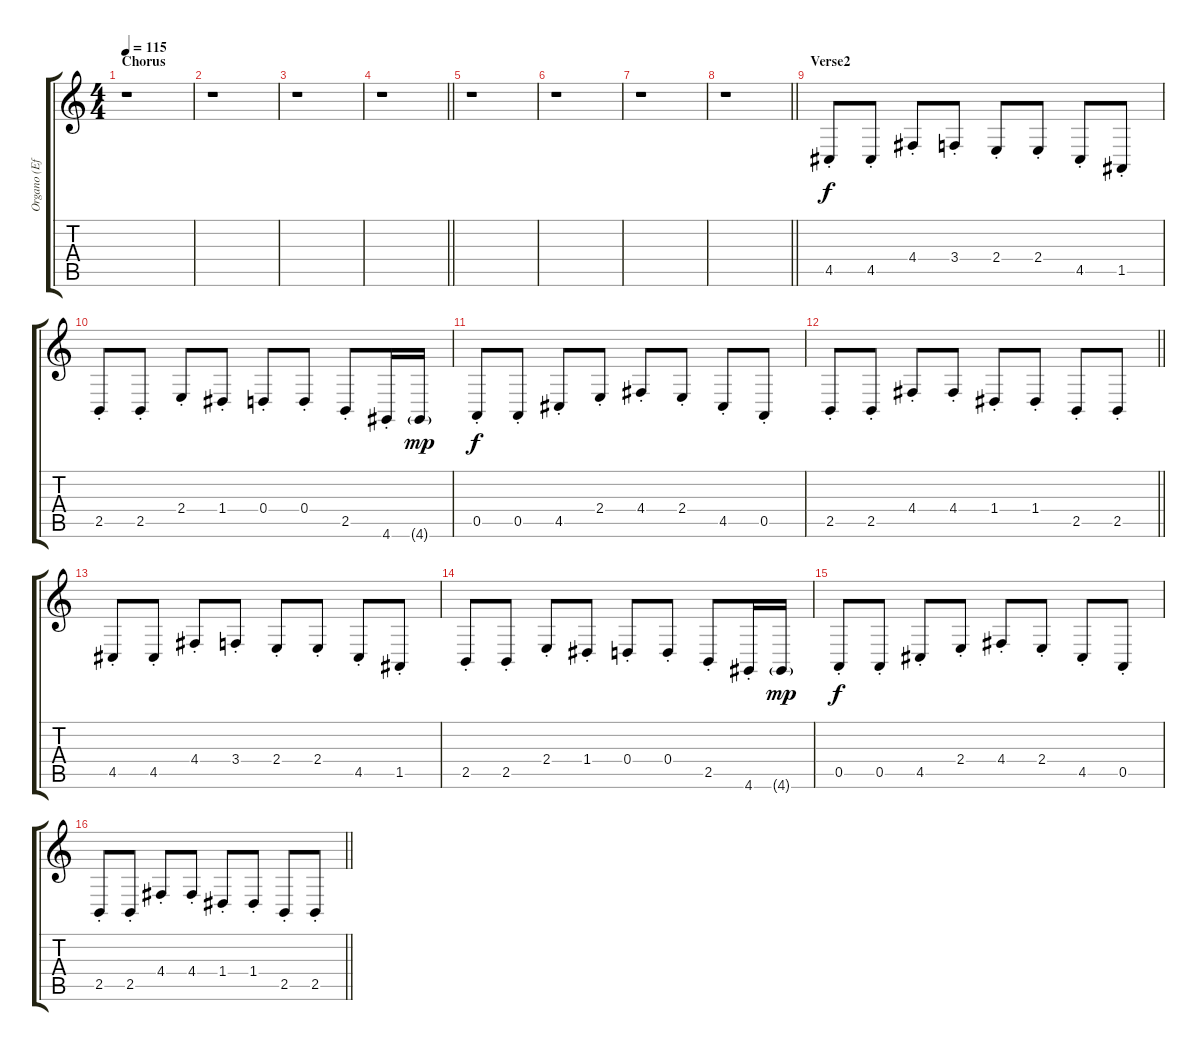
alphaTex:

\track ("Organo (Efecto Sweep)" "Organo (Ef") {instrument pad8sweep}
\staff {score tabs}
\tuning (E4 B3 G3 D3 A2 E2) {hide}
\ts (4 4)
\section ("" "Chorus")
\tempo 115
\clef g2
\ks c
r.1{dy f} |
r.1 |
r.1 |
\barLineRight lightlight
r.1 |
r.1 |
r.1 |
r.1 |
\barLineRight lightlight
r.1 |
\section ("" "Verse2")
4.5{st}.8 4.5{st}.8 4.4{st}.8 3.4{st}.8 2.4{st}.8 2.4{st}.8 4.5{st}.8 1.5{st}.8 |
2.5{st}.8 2.5{st}.8 2.4{st}.8 1.4{st}.8 0.4{st}.8 0.4{st}.8 2.5{st}.8 4.6{st}.16 4.6{g}.16{dy mp} |
0.5{st}.8{dy f} 0.5{st}.8 4.5{st}.8 2.4{st}.8 4.4{st}.8 2.4{st}.8 4.5{st}.8 0.5{st}.8 |
\barLineRight lightlight
2.5{st}.8 2.5{st}.8 4.4{st}.8 4.4{st}.8 1.4{st}.8 1.4{st}.8 2.5{st}.8 2.5{st}.8 |
4.5{st}.8 4.5{st}.8 4.4{st}.8 3.4{st}.8 2.4{st}.8 2.4{st}.8 4.5{st}.8 1.5{st}.8 |
2.5{st}.8 2.5{st}.8 2.4{st}.8 1.4{st}.8 0.4{st}.8 0.4{st}.8 2.5{st}.8 4.6{st}.16 4.6{g}.16{dy mp} |
0.5{st}.8{dy f} 0.5{st}.8 4.5{st}.8 2.4{st}.8 4.4{st}.8 2.4{st}.8 4.5{st}.8 0.5{st}.8 |
\barLineRight lightlight
2.5{st}.8 2.5{st}.8 4.4{st}.8 4.4{st}.8 1.4{st}.8 1.4{st}.8 2.5{st}.8 2.5{st}.8
